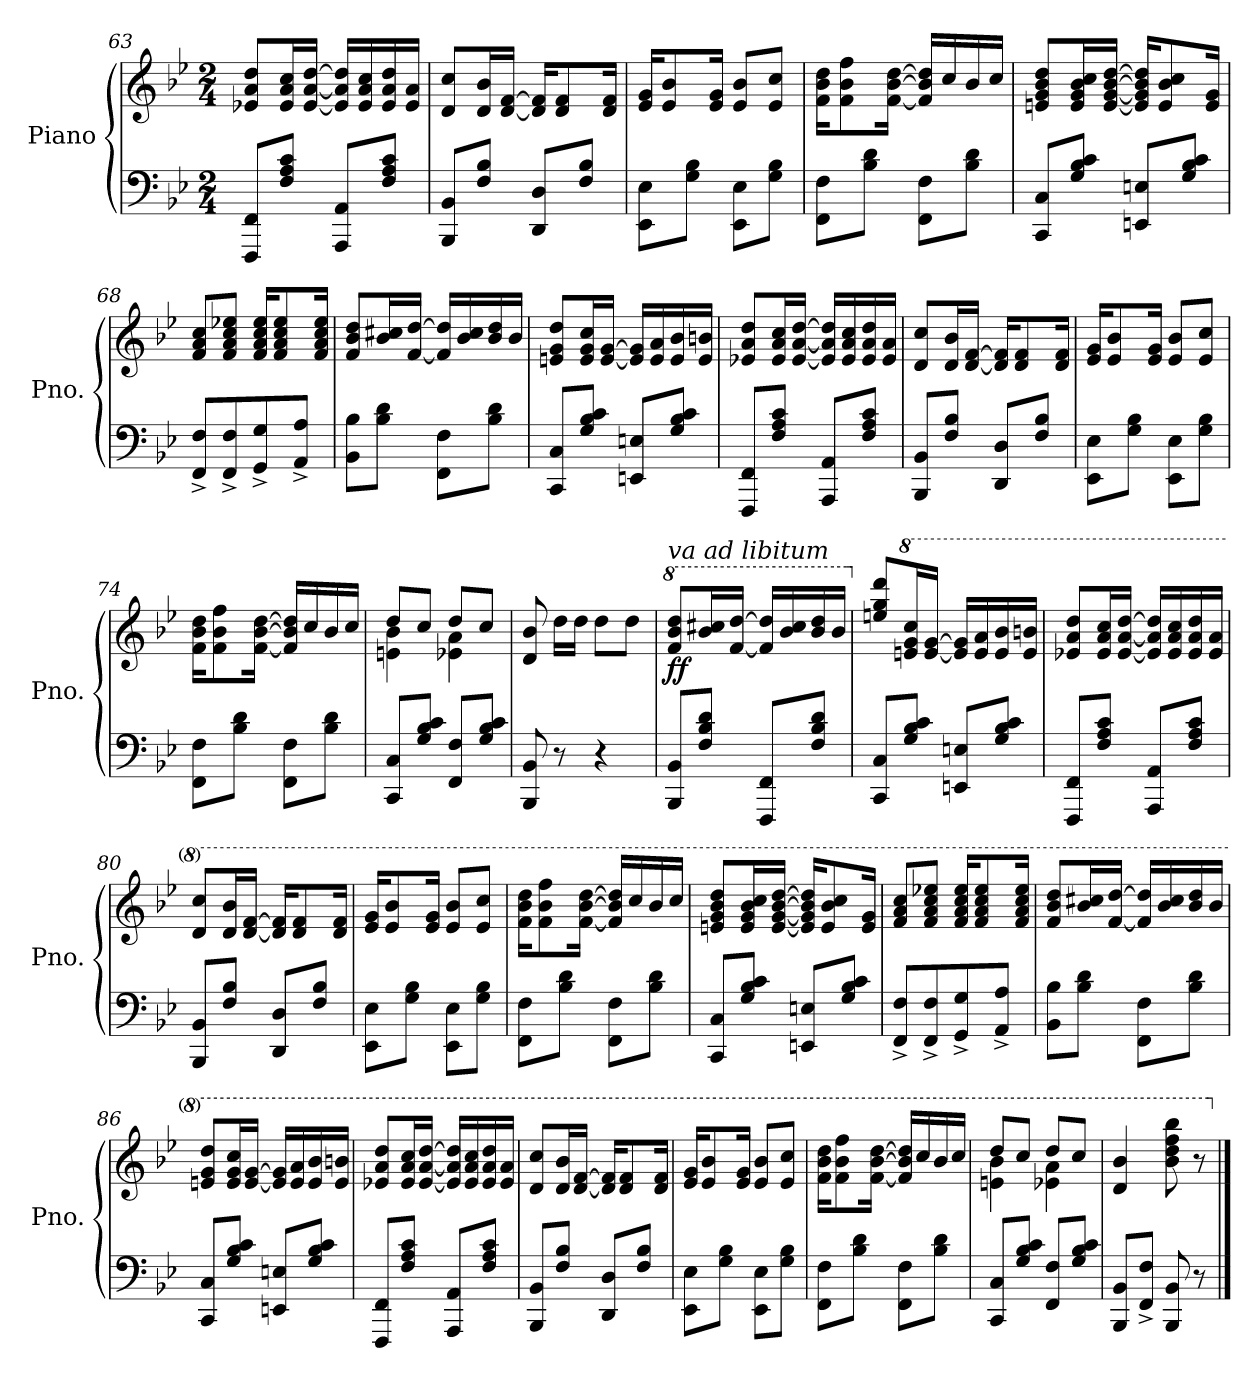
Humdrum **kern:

**kern	**kern	**dynam
*part1	*part1	*part1
*staff2	*staff1	*staff1/2
*I"Piano	*	*
*I'Pno.	*	*
*clefF4	*clefG2	*
*k[b-e-]	*k[b-e-]	*
*M2/4	*M2/4	*
=63	=63	=63
8FFF/ 8FF/L	8e-X/ 8a/ 8dd/L	.
8F/ 8A/ 8c/J	16e-/ 16a/ 16cc/L	.
.	[16e-/ [16a/ [16dd/JJ	.
8AAA/ 8AA/L	16e-/] 16a/] 16dd/]LL	.
.	16e-/ 16a/ 16cc/	.
8F/ 8A/ 8c/J	16e-/ 16a/ 16dd/	.
.	16e-/ 16a/JJ	.
=64	=64	=64
8BBB-/ 8BB-/L	8d/ 8cc/L	.
8F/ 8B-/J	16d/ 16b-/L	.
.	[16d/ [16f/JJ	.
8DD/ 8D/L	16d/] 16f/]KL	.
.	8d/ 8f/	.
8F/ 8B-/J	.	.
.	16d/ 16f/Jk	.
!!LO:PB:g=z
=65	=65	=65
8EE-\ 8E-\L	16e-/ 16g/KL	.
.	8e-/ 8b-/	.
8G\ 8B-\J	.	.
.	16e-/ 16g/Jk	.
8EE-\ 8E-\L	8e-/ 8b-/L	.
8G\ 8B-\J	8e-/ 8cc/J	.
=66	=66	=66
8FF\ 8F\L	16f\ 16b-\ 16dd\KL	.
.	8f\ 8b-\ 8ff\	.
8B-\ 8d\J	.	.
.	[16f\ [16b-\ [16dd\Jk	.
8FF\ 8F\L	16f/] 16b-/] 16dd/]LL	.
.	16cc/	.
8B-\ 8d\J	16b-/	.
.	16cc/JJ	.
=67	=67	=67
8CC/ 8C/L	8en/ 8g/ 8b-/ 8dd/L	.
8G/ 8B-/ 8c/J	16e/ 16g/ 16b-/ 16cc/L	.
.	[16e/ [16g/ [16b-/ [16dd/JJ	.
8EEn/ 8En/L	16e/] 16g/] 16b-/] 16dd/]KL	.
.	8e/ 8b-/ 8cc/	.
8G/ 8B-/ 8c/J	.	.
.	16e/ 16g/Jk	.
=68	=68	=68
8FF/^ 8F/^L	8f/ 8a/ 8cc/L	.
8FF/^ 8F/^	8f/ 8a/ 8cc/ 8ee-X/J	.
8GG/^ 8G/^	16f/ 16a/ 16cc/ 16ee-/KL	.
.	8f/ 8a/ 8cc/ 8ee-/	.
8AA/^ 8A/^J	.	.
.	16f/ 16a/ 16cc/ 16ee-/Jk	.
=69	=69	=69
8BB-\ 8B-\L	8f/ 8b-/ 8dd/L	.
8B-\ 8d\J	16b-/ 16cc#X/L	.
.	[16f/ [16dd/JJ	.
8FF\ 8F\L	16f/] 16dd/]LL	.
.	16b-/ 16cc#/	.
8B-\ 8d\J	16b-/ 16dd/	.
.	16b-/JJ	.
!!LO:LB:g=z
=70	=70	=70
8CC/ 8C/L	8en/ 8g/ 8dd/L	.
8G/ 8B-/ 8c/J	16e/ 16g/ 16cc/L	.
.	[16e/ [16g/JJ	.
8EEn/ 8En/L	16e/] 16g/]LL	.
.	16e/ 16a/	.
8G/ 8B-/ 8c/J	16e/ 16b-/	.
.	16e/ 16bn/JJ	.
=71	=71	=71
8FFF/ 8FF/L	8e-X/ 8a/ 8dd/L	.
8F/ 8A/ 8c/J	16e-/ 16a/ 16cc/L	.
.	[16e-/ [16a/ [16dd/JJ	.
8AAA/ 8AA/L	16e-/] 16a/] 16dd/]LL	.
.	16e-/ 16a/ 16cc/	.
8F/ 8A/ 8c/J	16e-/ 16a/ 16dd/	.
.	16e-/ 16a/JJ	.
=72	=72	=72
8BBB-/ 8BB-/L	8d/ 8cc/L	.
8F/ 8B-/J	16d/ 16b-/L	.
.	[16d/ [16f/JJ	.
8DD/ 8D/L	16d/] 16f/]KL	.
.	8d/ 8f/	.
8F/ 8B-/J	.	.
.	16d/ 16f/Jk	.
=73	=73	=73
8EE-\ 8E-\L	16e-/ 16g/KL	.
.	8e-/ 8b-/	.
8G\ 8B-\J	.	.
.	16e-/ 16g/Jk	.
8EE-\ 8E-\L	8e-/ 8b-/L	.
8G\ 8B-\J	8e-/ 8cc/J	.
=74	=74	=74
8FF\ 8F\L	16f\ 16b-\ 16dd\KL	.
.	8f\ 8b-\ 8ff\	.
8B-\ 8d\J	.	.
.	[16f\ [16b-\ [16dd\Jk	.
8FF\ 8F\L	16f/] 16b-/] 16dd/]LL	.
.	16cc/	.
8B-\ 8d\J	16b-/	.
.	16cc/JJ	.
=75	=75	=75
*	*^	*
8CC/ 8C/L	8dd/L	4en\ 4b-\	.
8G/ 8B-/ 8c/J	8cc/J	.	.
8FF/ 8F/L	8dd/L	4e-X\ 4a\	.
8G/ 8B-/ 8c/J	8cc/J	.	.
*	*v	*v	*
!!LO:LB:g=z
=76	=76	=76
8BBB-/ 8BB-/	8d/ 8b-/	.
8r	16dd\LL	.
.	16dd\JJ	.
4r	8dd\L	.
.	8dd\J	.
=77	=77	=77
*	*8va	*
!	!LO:TX:a:i:t=va ad libitum	!
!	!	!LO:DY:b
8BBB-/ 8BB-/L	8ff/ 8bb-/ 8ddd/L	ff
8F/ 8B-/ 8d/J	16bb-/ 16ccc#X/L	.
.	[16ff/ [16ddd/JJ	.
8FFF/ 8FF/L	16ff/] 16ddd/]LL	.
.	16bb-/ 16ccc#/	.
8F/ 8B-/ 8d/J	16bb-/ 16ddd/	.
.	16bb-/JJ	.
=78	=78	=78
*	*X8va	*
8CC/ 8C/L	8een/ 8gg/ 8ddd/L	.
*	*8va	*
8G/ 8B-/ 8c/J	16ee/ 16gg/ 16ccc/L	.
.	[16ee/ [16gg/JJ	.
8EEn/ 8En/L	16ee/] 16gg/]LL	.
.	16ee/ 16aa/	.
8G/ 8B-/ 8c/J	16ee/ 16bb-/	.
.	16ee/ 16bbn/JJ	.
=79	=79	=79
8FFF/ 8FF/L	8ee-X/ 8aa/ 8ddd/L	.
8F/ 8A/ 8c/J	16ee-/ 16aa/ 16ccc/L	.
.	[16ee-/ [16aa/ [16ddd/JJ	.
8AAA/ 8AA/L	16ee-/] 16aa/] 16ddd/]LL	.
.	16ee-/ 16aa/ 16ccc/	.
8F/ 8A/ 8c/J	16ee-/ 16aa/ 16ddd/	.
.	16ee-/ 16aa/JJ	.
=80	=80	=80
8BBB-/ 8BB-/L	8dd/ 8ccc/L	.
8F/ 8B-/J	16dd/ 16bb-/L	.
.	[16dd/ [16ff/JJ	.
8DD/ 8D/L	16dd/] 16ff/]KL	.
.	8dd/ 8ff/	.
8F/ 8B-/J	.	.
.	16dd/ 16ff/Jk	.
=81	=81	=81
8EE-\ 8E-\L	16ee-/ 16gg/KL	.
.	8ee-/ 8bb-/	.
8G\ 8B-\J	.	.
.	16ee-/ 16gg/Jk	.
8EE-\ 8E-\L	8ee-/ 8bb-/L	.
8G\ 8B-\J	8ee-/ 8ccc/J	.
!!LO:LB:g=z
=82	=82	=82
8FF\ 8F\L	16ff\ 16bb-\ 16ddd\KL	.
.	8ff\ 8bb-\ 8fff\	.
8B-\ 8d\J	.	.
.	[16ff\ [16bb-\ [16ddd\Jk	.
8FF\ 8F\L	16ff/] 16bb-/] 16ddd/]LL	.
.	16ccc/	.
8B-\ 8d\J	16bb-/	.
.	16ccc/JJ	.
=83	=83	=83
8CC/ 8C/L	8een/ 8gg/ 8bb-/ 8ddd/L	.
8G/ 8B-/ 8c/J	16ee/ 16gg/ 16bb-/ 16ccc/L	.
.	[16ee/ [16gg/ [16bb-/ [16ddd/JJ	.
8EEn/ 8En/L	16ee/] 16gg/] 16bb-/] 16ddd/]KL	.
.	8ee/ 8bb-/ 8ccc/	.
8G/ 8B-/ 8c/J	.	.
.	16ee/ 16gg/Jk	.
=84	=84	=84
8FF/^ 8F/^L	8ff/ 8aa/ 8ccc/L	.
8FF/^ 8F/^	8ff/ 8aa/ 8ccc/ 8eee-X/J	.
8GG/^ 8G/^	16ff/ 16aa/ 16ccc/ 16eee-/KL	.
.	8ff/ 8aa/ 8ccc/ 8eee-/	.
8AA/^ 8A/^J	.	.
.	16ff/ 16aa/ 16ccc/ 16eee-/Jk	.
=85	=85	=85
8BB-\ 8B-\L	8ff/ 8bb-/ 8ddd/L	.
8B-\ 8d\J	16bb-/ 16ccc#X/L	.
.	[16ff/ [16ddd/JJ	.
8FF\ 8F\L	16ff/] 16ddd/]LL	.
.	16bb-/ 16ccc#/	.
8B-\ 8d\J	16bb-/ 16ddd/	.
.	16bb-/JJ	.
=86	=86	=86
8CC/ 8C/L	8een/ 8gg/ 8ddd/L	.
8G/ 8B-/ 8c/J	16ee/ 16gg/ 16ccc/L	.
.	[16ee/ [16gg/JJ	.
8EEn/ 8En/L	16ee/] 16gg/]LL	.
.	16ee/ 16aa/	.
8G/ 8B-/ 8c/J	16ee/ 16bb-/	.
.	16ee/ 16bbn/JJ	.
!!LO:LB:g=z
=87	=87	=87
8FFF/ 8FF/L	8ee-X/ 8aa/ 8ddd/L	.
8F/ 8A/ 8c/J	16ee-/ 16aa/ 16ccc/L	.
.	[16ee-/ [16aa/ [16ddd/JJ	.
8AAA/ 8AA/L	16ee-/] 16aa/] 16ddd/]LL	.
.	16ee-/ 16aa/ 16ccc/	.
8F/ 8A/ 8c/J	16ee-/ 16aa/ 16ddd/	.
.	16ee-/ 16aa/JJ	.
=88	=88	=88
8BBB-/ 8BB-/L	8dd/ 8ccc/L	.
8F/ 8B-/J	16dd/ 16bb-/L	.
.	[16dd/ [16ff/JJ	.
8DD/ 8D/L	16dd/] 16ff/]KL	.
.	8dd/ 8ff/	.
8F/ 8B-/J	.	.
.	16dd/ 16ff/Jk	.
=89	=89	=89
8EE-\ 8E-\L	16ee-/ 16gg/KL	.
.	8ee-/ 8bb-/	.
8G\ 8B-\J	.	.
.	16ee-/ 16gg/Jk	.
8EE-\ 8E-\L	8ee-/ 8bb-/L	.
8G\ 8B-\J	8ee-/ 8ccc/J	.
=90	=90	=90
8FF\ 8F\L	16ff\ 16bb-\ 16ddd\KL	.
.	8ff\ 8bb-\ 8fff\	.
8B-\ 8d\J	.	.
.	[16ff\ [16bb-\ [16ddd\Jk	.
8FF\ 8F\L	16ff/] 16bb-/] 16ddd/]LL	.
.	16ccc/	.
8B-\ 8d\J	16bb-/	.
.	16ccc/JJ	.
=91	=91	=91
*	*^	*
8CC/ 8C/L	8ddd/L	4een\ 4bb-\	.
8G/ 8B-/ 8c/J	8ccc/J	.	.
8FF/ 8F/L	8ddd/L	4ee-X\ 4aa\	.
8G/ 8B-/ 8c/J	8ccc/J	.	.
*	*v	*v	*
=92	=92	=92
8BBB-/ 8BB-/L	4dd/ 4bb-/	.
8FF/^ 8F/^J	.	.
8BBB-/ 8BB-/	8bb-\ 8ddd\ 8fff\ 8bbb-\	.
8r	8r	.
*	*X8va	*
==	==	==
*-	*-	*-
